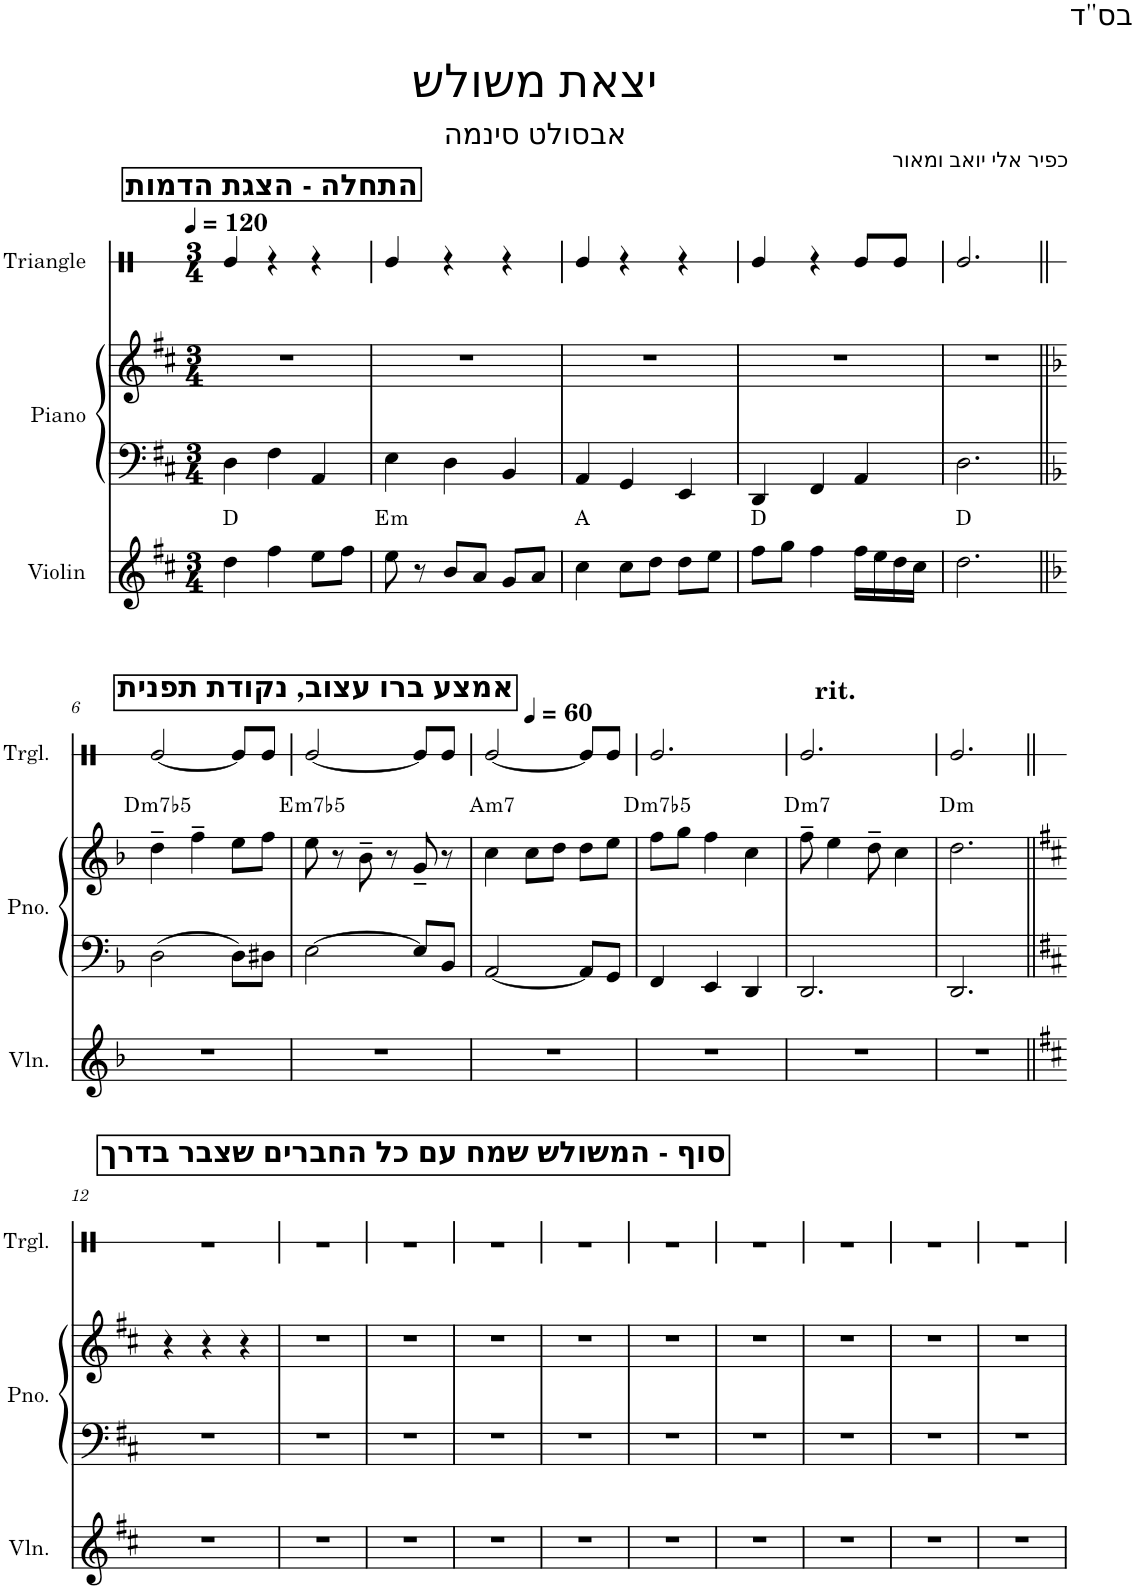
**kern	**harte	**kern	**kern	**harte	**kern
*part3	*part3	*part2	*part2	*part2	*part1
*staff4	*	*staff3	*staff2	*	*staff1
*I"Violin	*	*I"Piano	*	*	*I"Triangle
*I'Vln.	*	*I'Pno.	*	*	*I'Trgl.
*	*	*	*	*	*stria1
*clefG2	*	*clefF4	*clefG2	*	*clefX
*k[f#c#]	*	*k[f#c#]	*k[f#c#]	*	*k[]
*M3/4	*	*M3/4	*M3/4	*	*M3/4
*MM120	*	*MM120	*MM120	*	*MM120
!!LO:REH:place=s1:a:B:cj:fs=14:t=התחלה - הצגת הדמות
=1	=1	=1	=1	=1	=1
4dd\	D:maj	4D\	2.r	.	4Re/
4ff#\	.	4F#\	.	.	4r
8ee\L	.	4AA/	.	.	4r
8ff#\J	.	.	.	.	.
=2	=2	=2	=2	=2	=2
!	!LO:H:kt=m	!	!	!	!
8ee\	E:min	4E\	2.r	.	4Re/
8r	.	.	.	.	.
8b/L	.	4D\	.	.	4r
8a/J	.	.	.	.	.
8g/L	.	4BB/	.	.	4r
8a/J	.	.	.	.	.
=3	=3	=3	=3	=3	=3
4cc#\	A:maj	4AA/	2.r	.	4Re/
8cc#\L	.	4GG/	.	.	4r
8dd\J	.	.	.	.	.
8dd\L	.	4EE/	.	.	4r
8ee\J	.	.	.	.	.
=4	=4	=4	=4	=4	=4
8ff#\L	D:maj	4DD/	2.r	.	4Re/
8gg\J	.	.	.	.	.
4ff#\	.	4FF#/	.	.	4r
16ff#\LL	.	4AA/	.	.	8Re/L
16ee\	.	.	.	.	.
16dd\	.	.	.	.	8Re/J
16cc#\JJ	.	.	.	.	.
=5	=5	=5	=5	=5	=5
2.dd\	D:maj	2.D\	2.r	.	2.Re/
!!LO:LB:g=z
=6||	=6||	=6||	=6||	=6||	=6||
!!LO:REH:place=s1:a:B:cj:fs=14:t=אמצע ברו עצוב, נקודת תפנית
*k[b-]	*	*k[b-]	*k[b-]	*	*
*	*	*	*	*	*MM60
!	!	!	!	!LO:H:kt=m7b5	!
2.r	.	2D\	4dd~\	D:hdim7	[2Re/
.	.	.	4ff~\	.	.
.	.	8D\L	8ee\L	.	8Re/L]
.	.	8D#X\J	8ff\J	.	8Re/J
=7	=7	=7	=7	=7	=7
!	!	!	!	!LO:H:kt=m7b5	!
2.r	.	[2E\	8ee\	E:hdim7	[2Re/
.	.	.	8r	.	.
.	.	.	8b-~\	.	.
.	.	.	8r	.	.
.	.	8E/L]	8g~/	.	8Re/L]
.	.	8BB-/J	8r	.	8Re/J
=8	=8	=8	=8	=8	=8
!	!	!	!	!LO:H:kt=m7	!
2.r	.	[2AA/	4cc\	A:min7	[2Re/
.	.	.	8cc\L	.	.
.	.	.	8dd\J	.	.
.	.	8AA/L]	8dd\L	.	8Re/L]
.	.	8GG/J	8ee\J	.	8Re/J
=9	=9	=9	=9	=9	=9
!	!	!	!	!LO:H:kt=m7b5	!
2.r	.	4FF/	8ff\L	D:hdim7	2.Re/
.	.	.	8gg\J	.	.
.	.	4EE/	4ff\	.	.
.	.	4DD/	4cc\	.	.
=10	=10	=10	=10	=10	=10
*	*	*	*	*	*^
!	!	!	!	!LO:H:kt=m7	!	!
2.r	.	2.DD/	8ff~\	D:min7	2.Re/	8ryy
!	!	!	!	!	!	!LO:TX:a:t=rit.
.	.	.	4ee\	.	.	2ryy
.	.	.	8dd~\	.	.	.
.	.	.	4cc\	.	.	.
.	.	.	.	.	.	8ryy
=11	=11	=11	=11	=11	=11	=11
!	!	!	!	!LO:H:kt=m	!	!
*	*	*	*	*	*v	*v
2.r	.	2.DD/	2.dd\	D:min	2.Re/
!!LO:LB:g=z
!!LO:REH:place=s1:a:B:cj:fs=14:t=סוף - המשולש שמח עם כל החברים שצבר בדרך
=12||	=12||	=12||	=12||	=12||	=12||
*k[f#c#]	*	*k[f#c#]	*k[f#c#]	*	*
2.r	.	2.r	4r	.	2.r
.	.	.	4r	.	.
.	.	.	4r	.	.
=13	=13	=13	=13	=13	=13
2.r	.	2.r	2.r	.	2.r
=14	=14	=14	=14	=14	=14
2.r	.	2.r	2.r	.	2.r
=15	=15	=15	=15	=15	=15
2.r	.	2.r	2.r	.	2.r
=16	=16	=16	=16	=16	=16
2.r	.	2.r	2.r	.	2.r
=17	=17	=17	=17	=17	=17
2.r	.	2.r	2.r	.	2.r
=18	=18	=18	=18	=18	=18
2.r	.	2.r	2.r	.	2.r
=19	=19	=19	=19	=19	=19
2.r	.	2.r	2.r	.	2.r
=20	=20	=20	=20	=20	=20
2.r	.	2.r	2.r	.	2.r
=21	=21	=21	=21	=21	=21
2.r	.	2.r	2.r	.	2.r
=	=	=	=	=	=
*-	*-	*-	*-	*-	*-
